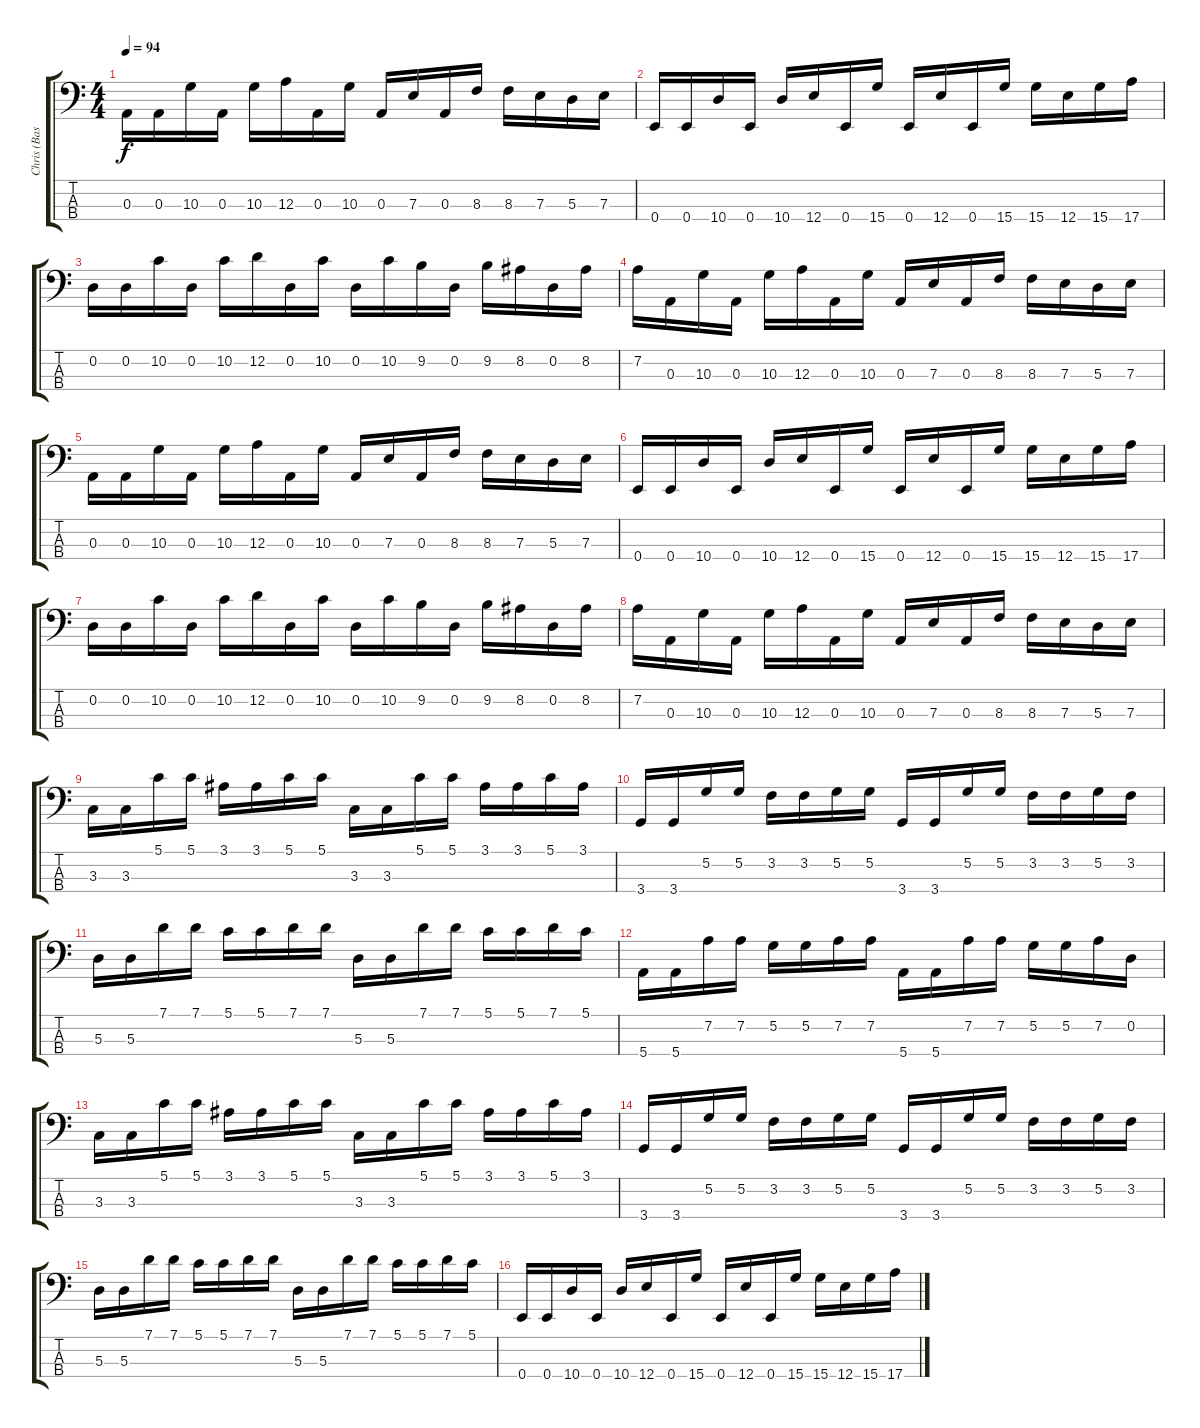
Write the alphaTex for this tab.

\track ("Chris (Bass - Fuzz)" "Chris (Bas") {instrument electricbassfinger}
\staff {score tabs}
\tuning (G2 D2 A1 E1) {hide}
\ts (4 4)
\tempo 94
\clef f4
\ks c
0.3.16{dy f} 0.3.16 10.3.16 0.3.16 10.3.16 12.3.16 0.3.16 10.3.16 0.3.16 7.3.16 0.3.16 8.3.16 8.3.16 7.3.16 5.3.16 7.3.16 |
0.4.16 0.4.16 10.4.16 0.4.16 10.4.16 12.4.16 0.4.16 15.4.16 0.4.16 12.4.16 0.4.16 15.4.16 15.4.16 12.4.16 15.4.16 17.4.16 |
0.2.16 0.2.16 10.2.16 0.2.16 10.2.16 12.2.16 0.2.16 10.2.16 0.2.16 10.2.16 9.2.16 0.2.16 9.2.16 8.2.16 0.2.16 8.2.16 |
7.2.16 0.3.16 10.3.16 0.3.16 10.3.16 12.3.16 0.3.16 10.3.16 0.3.16 7.3.16 0.3.16 8.3.16 8.3.16 7.3.16 5.3.16 7.3.16 |
0.3.16 0.3.16 10.3.16 0.3.16 10.3.16 12.3.16 0.3.16 10.3.16 0.3.16 7.3.16 0.3.16 8.3.16 8.3.16 7.3.16 5.3.16 7.3.16 |
0.4.16 0.4.16 10.4.16 0.4.16 10.4.16 12.4.16 0.4.16 15.4.16 0.4.16 12.4.16 0.4.16 15.4.16 15.4.16 12.4.16 15.4.16 17.4.16 |
0.2.16 0.2.16 10.2.16 0.2.16 10.2.16 12.2.16 0.2.16 10.2.16 0.2.16 10.2.16 9.2.16 0.2.16 9.2.16 8.2.16 0.2.16 8.2.16 |
7.2.16 0.3.16 10.3.16 0.3.16 10.3.16 12.3.16 0.3.16 10.3.16 0.3.16 7.3.16 0.3.16 8.3.16 8.3.16 7.3.16 5.3.16 7.3.16 |
3.3.16 3.3.16 5.1.16 5.1.16 3.1.16 3.1.16 5.1.16 5.1.16 3.3.16 3.3.16 5.1.16 5.1.16 3.1.16 3.1.16 5.1.16 3.1.16 |
3.4.16 3.4.16 5.2.16 5.2.16 3.2.16 3.2.16 5.2.16 5.2.16 3.4.16 3.4.16 5.2.16 5.2.16 3.2.16 3.2.16 5.2.16 3.2.16 |
5.3.16 5.3.16 7.1.16 7.1.16 5.1.16 5.1.16 7.1.16 7.1.16 5.3.16 5.3.16 7.1.16 7.1.16 5.1.16 5.1.16 7.1.16 5.1.16 |
5.4.16 5.4.16 7.2.16 7.2.16 5.2.16 5.2.16 7.2.16 7.2.16 5.4.16 5.4.16 7.2.16 7.2.16 5.2.16 5.2.16 7.2.16 0.2.16 |
3.3.16 3.3.16 5.1.16 5.1.16 3.1.16 3.1.16 5.1.16 5.1.16 3.3.16 3.3.16 5.1.16 5.1.16 3.1.16 3.1.16 5.1.16 3.1.16 |
3.4.16 3.4.16 5.2.16 5.2.16 3.2.16 3.2.16 5.2.16 5.2.16 3.4.16 3.4.16 5.2.16 5.2.16 3.2.16 3.2.16 5.2.16 3.2.16 |
5.3.16 5.3.16 7.1.16 7.1.16 5.1.16 5.1.16 7.1.16 7.1.16 5.3.16 5.3.16 7.1.16 7.1.16 5.1.16 5.1.16 7.1.16 5.1.16 |
0.4.16 0.4.16 10.4.16 0.4.16 10.4.16 12.4.16 0.4.16 15.4.16 0.4.16 12.4.16 0.4.16 15.4.16 15.4.16 12.4.16 15.4.16 17.4.16
